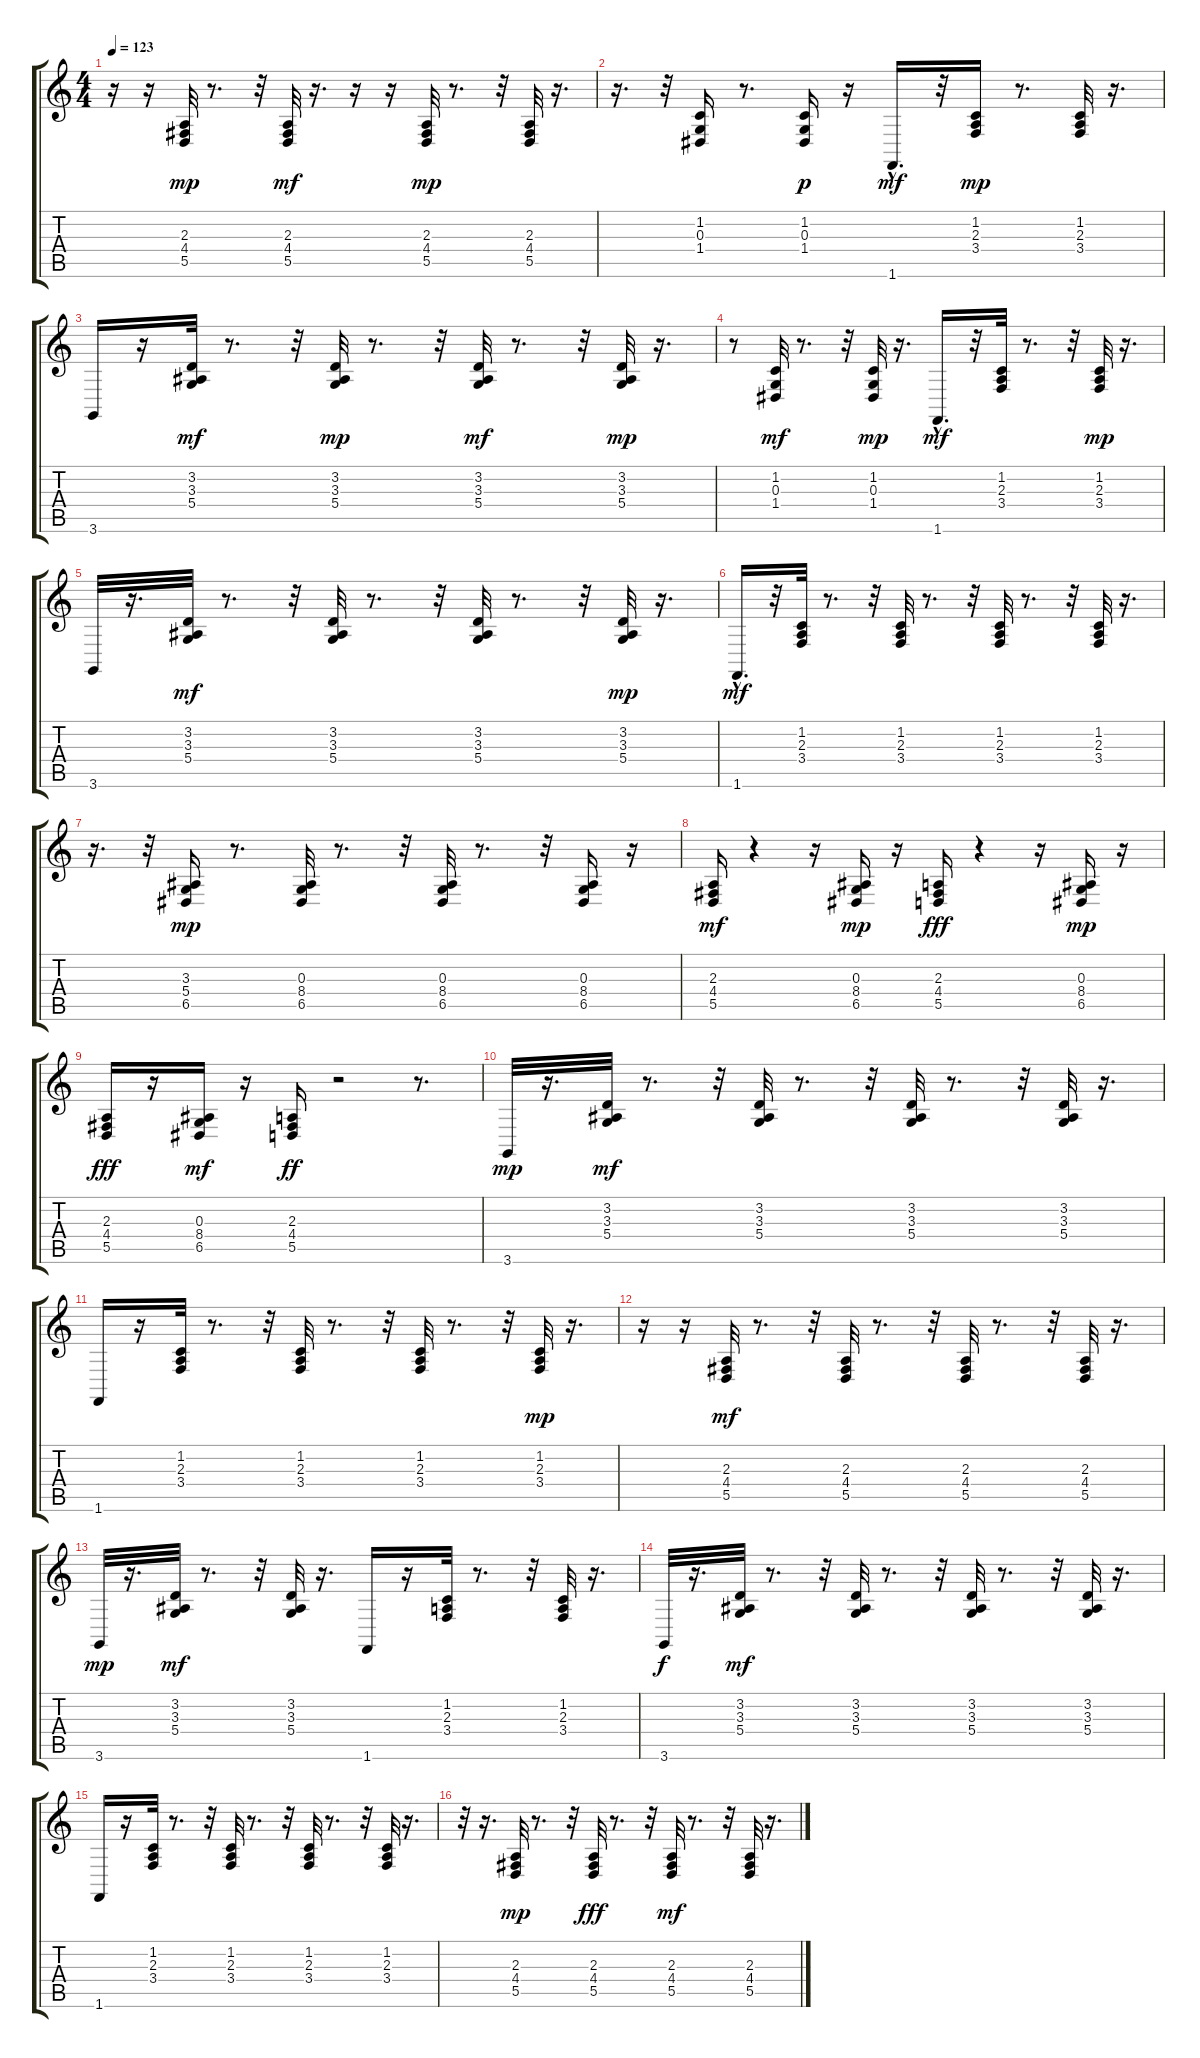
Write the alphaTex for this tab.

\track "" {instrument cello}
\staff {score tabs}
\tuning (E4 B3 G3 D3 A2 E2) {hide}
\ts (4 4)
\tempo 123
\clef g2
\ks c
r.16{dy mp} r.16 (2.3 4.4 5.5).32 r.8{d} r.32 (2.3 4.4 5.5).32{dy mf} r.16{d} r.16 r.16 (2.3 4.4 5.5).32{dy mp} r.8{d} r.32 (2.3 4.4 5.5).32 r.16{d} |
r.16{d} r.32 (1.2 0.3 1.4).16 r.8{d} (1.2 0.3 1.4).16{dy p} r.16 1.6{hac}.16{d dy mf} r.32 (1.2 2.3 3.4).16{dy mp} r.8{d} (1.2 2.3 3.4).32 r.16{d} |
3.6.16 r.16 (3.2 3.3 5.4).32{dy mf} r.8{d} r.32 (3.2 3.3 5.4).32{dy mp} r.8{d} r.32 (3.2 3.3 5.4).32{dy mf} r.8{d} r.32 (3.2 3.3 5.4).32{dy mp} r.16{d} |
r.8 (1.2 0.3 1.4).32{dy mf} r.8{d} r.32 (1.2 0.3 1.4).32{dy mp} r.16{d} 1.6{hac}.16{d dy mf} r.32 (1.2 2.3 3.4).32 r.8{d} r.32 (1.2 2.3 3.4).32{dy mp} r.16{d} |
3.6.32 r.16{d} (3.2 3.3 5.4).32{dy mf} r.8{d} r.32 (3.2 3.3 5.4).32 r.8{d} r.32 (3.2 3.3 5.4).32 r.8{d} r.32 (3.2 3.3 5.4).32{dy mp} r.16{d} |
1.6{hac}.16{d dy mf} r.32 (1.2 2.3 3.4).32 r.8{d} r.32 (1.2 2.3 3.4).32 r.8{d} r.32 (1.2 2.3 3.4).32 r.8{d} r.32 (1.2 2.3 3.4).32 r.16{d} |
r.16{d} r.32 (3.3 5.4 6.5).16{dy mp} r.8{d} (0.3 8.4 6.5).32 r.8{d} r.32 (0.3 8.4 6.5).32 r.8{d} r.32 (0.3 8.4 6.5).16 r.16 |
(2.3 4.4 5.5).16{dy mf} r.4 r.16 (0.3 8.4 6.5).16{dy mp} r.16 (2.3 4.4 5.5).16{dy fff} r.4 r.16 (0.3 8.4 6.5).16{dy mp} r.16 |
(2.3 4.4 5.5).16{dy fff} r.16 (0.3 8.4 6.5).16{dy mf} r.16 (2.3 4.4 5.5).16{dy ff} r.2 r.8{d} |
3.6.32{dy mp} r.16{d} (3.2 3.3 5.4).32{dy mf} r.8{d} r.32 (3.2 3.3 5.4).32 r.8{d} r.32 (3.2 3.3 5.4).32 r.8{d} r.32 (3.2 3.3 5.4).32 r.16{d} |
1.6.16 r.16 (1.2 2.3 3.4).32 r.8{d} r.32 (1.2 2.3 3.4).32 r.8{d} r.32 (1.2 2.3 3.4).32 r.8{d} r.32 (1.2 2.3 3.4).32{dy mp} r.16{d} |
r.16 r.16 (2.3 4.4 5.5).32{dy mf} r.8{d} r.32 (2.3 4.4 5.5).32 r.8{d} r.32 (2.3 4.4 5.5).32 r.8{d} r.32 (2.3 4.4 5.5).32 r.16{d} |
3.6.32{dy mp} r.16{d} (3.2 3.3 5.4).32{dy mf} r.8{d} r.32 (3.2 3.3 5.4).32 r.16{d} 1.6.16 r.16 (1.2 2.3 3.4).32 r.8{d} r.32 (1.2 2.3 3.4).32 r.16{d} |
3.6.32{dy f} r.16{d} (3.2 3.3 5.4).32{dy mf} r.8{d} r.32 (3.2 3.3 5.4).32 r.8{d} r.32 (3.2 3.3 5.4).32 r.8{d} r.32 (3.2 3.3 5.4).32 r.16{d} |
1.6.16 r.16 (1.2 2.3 3.4).32 r.8{d} r.32 (1.2 2.3 3.4).32 r.8{d} r.32 (1.2 2.3 3.4).32 r.8{d} r.32 (1.2 2.3 3.4).32 r.16{d} |
r.32 r.16{d} (2.3 4.4 5.5).32{dy mp} r.8{d} r.32 (2.3 4.4 5.5).32{dy fff} r.8{d} r.32 (2.3 4.4 5.5).32{dy mf} r.8{d} r.32 (2.3 4.4 5.5).32 r.16{d}
